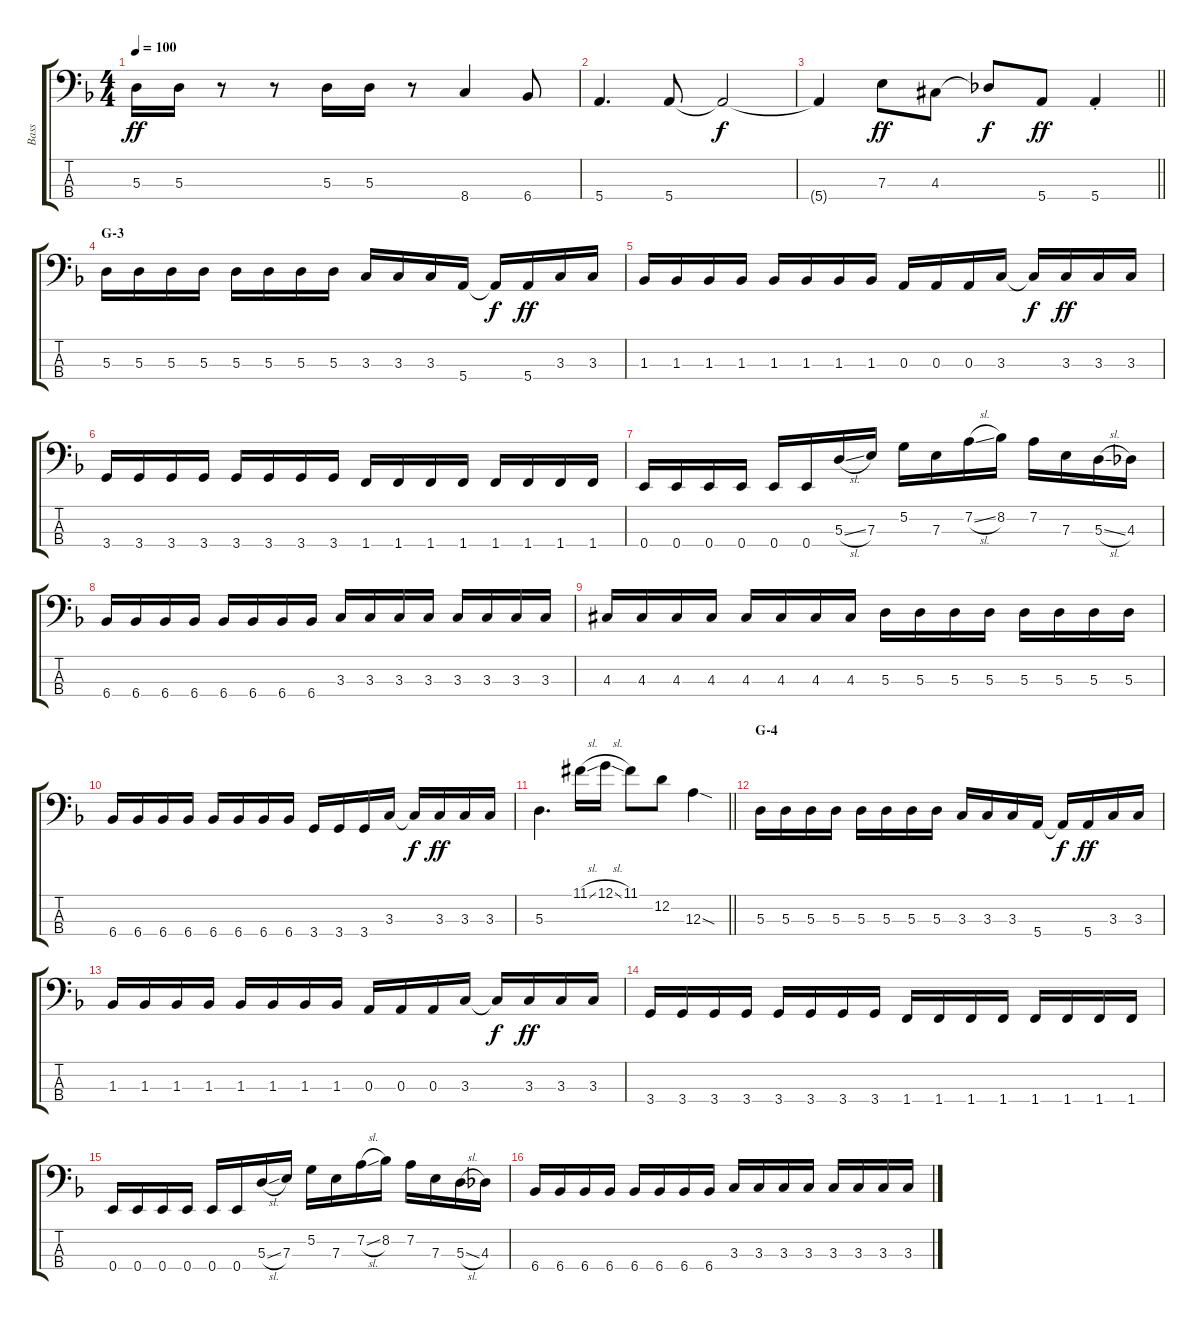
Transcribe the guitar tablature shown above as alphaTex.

\track ("Bass" "Bass") {instrument electricbasspick}
\staff {score tabs}
\tuning (G2 D2 A1 E1) {hide}
\ts (4 4)
\tempo 100
\clef f4
\ks f
5.3.16{dy ff} 5.3.16 r.8 r.8 5.3.16 5.3.16 r.8 8.4.4 6.4.8 |
5.4.4{d} 5.4.8 5.4{t}.2{dy f} |
\barLineRight lightlight
5.4{t}.4 7.3.8{dy ff} 4.3{acc #}.8 4.3{t}.8{dy f} 5.4.8{dy ff} 5.4{st}.4 |
\section ("" "G-3")
5.3.16 5.3.16 5.3.16 5.3.16 5.3.16 5.3.16 5.3.16 5.3.16 3.3.16 3.3.16 3.3.16 5.4.16 5.4{t}.16{dy f} 5.4.16{dy ff} 3.3.16 3.3.16 |
1.3.16 1.3.16 1.3.16 1.3.16 1.3.16 1.3.16 1.3.16 1.3.16 0.3.16 0.3.16 0.3.16 3.3.16 3.3{t}.16{dy f} 3.3.16{dy ff} 3.3.16 3.3.16 |
3.4.16 3.4.16 3.4.16 3.4.16 3.4.16 3.4.16 3.4.16 3.4.16 1.4.16 1.4.16 1.4.16 1.4.16 1.4.16 1.4.16 1.4.16 1.4.16 |
0.4.16 0.4.16 0.4.16 0.4.16 0.4.16 0.4.16 5.3{sl}.16 7.3.16 5.2.16 7.3.16 7.2{sl}.16 8.2.16 7.2.16 7.3.16 5.3{sl}.16 4.3.16 |
6.4.16 6.4.16 6.4.16 6.4.16 6.4.16 6.4.16 6.4.16 6.4.16 3.3.16 3.3.16 3.3.16 3.3.16 3.3.16 3.3.16 3.3.16 3.3.16 |
4.3{acc #}.16 4.3{acc #}.16 4.3{acc #}.16 4.3{acc #}.16 4.3{acc #}.16 4.3{acc #}.16 4.3{acc #}.16 4.3{acc #}.16 5.3.16 5.3.16 5.3.16 5.3.16 5.3.16 5.3.16 5.3.16 5.3.16 |
6.4.16 6.4.16 6.4.16 6.4.16 6.4.16 6.4.16 6.4.16 6.4.16 3.4.16 3.4.16 3.4.16 3.3.16 3.3{t}.16{dy f} 3.3.16{dy ff} 3.3.16 3.3.16 |
\barLineRight lightlight
5.3.4{d} 11.1{sl acc #}.16 12.1{sl}.16 11.1{acc #}.8 12.2.8 12.3{sod}.4 |
\section ("" "G-4")
5.3.16 5.3.16 5.3.16 5.3.16 5.3.16 5.3.16 5.3.16 5.3.16 3.3.16 3.3.16 3.3.16 5.4.16 5.4{t}.16{dy f} 5.4.16{dy ff} 3.3.16 3.3.16 |
1.3.16 1.3.16 1.3.16 1.3.16 1.3.16 1.3.16 1.3.16 1.3.16 0.3.16 0.3.16 0.3.16 3.3.16 3.3{t}.16{dy f} 3.3.16{dy ff} 3.3.16 3.3.16 |
3.4.16 3.4.16 3.4.16 3.4.16 3.4.16 3.4.16 3.4.16 3.4.16 1.4.16 1.4.16 1.4.16 1.4.16 1.4.16 1.4.16 1.4.16 1.4.16 |
0.4.16 0.4.16 0.4.16 0.4.16 0.4.16 0.4.16 5.3{sl}.16 7.3.16 5.2.16 7.3.16 7.2{sl}.16 8.2.16 7.2.16 7.3.16 5.3{sl}.16 4.3.16 |
6.4.16 6.4.16 6.4.16 6.4.16 6.4.16 6.4.16 6.4.16 6.4.16 3.3.16 3.3.16 3.3.16 3.3.16 3.3.16 3.3.16 3.3.16 3.3.16
